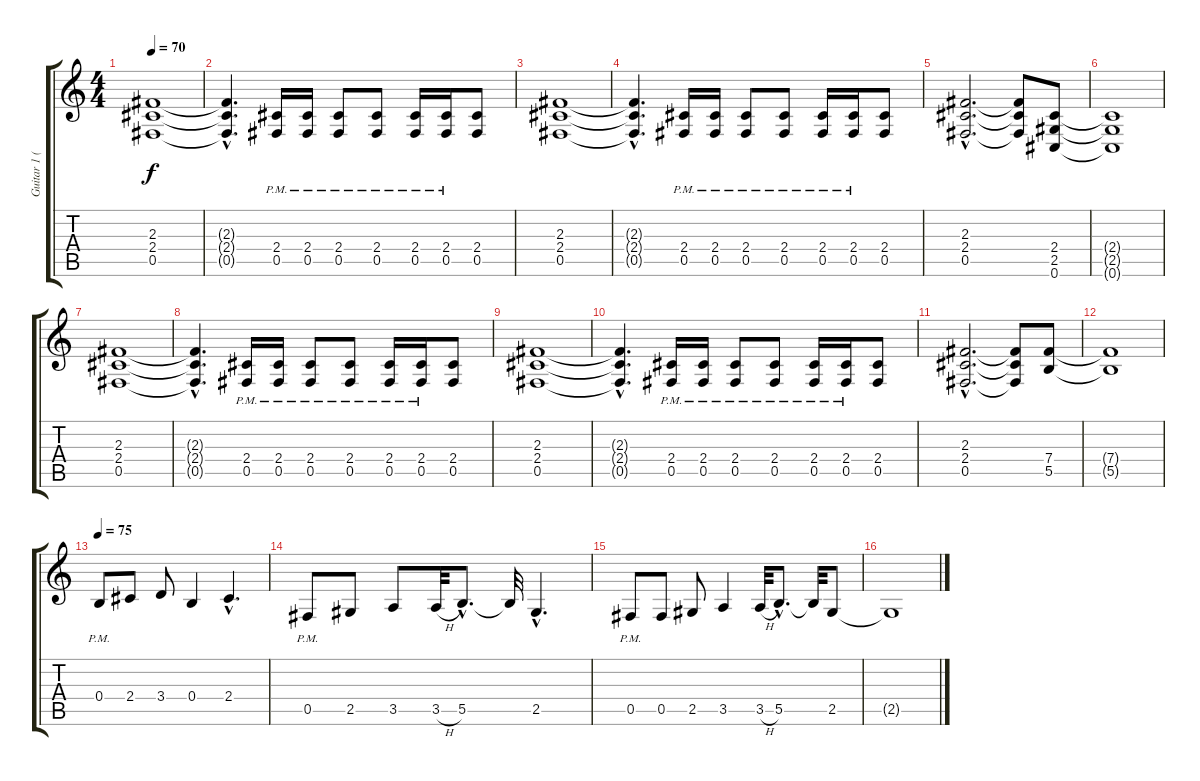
\track ("Guitar 1 (Distortion)" "Guitar 1 (") {instrument distortionguitar}
\staff {score tabs}
\tuning (Db4 Ab3 E3 B2 Gb2 Db2) {hide}
\ts (4 4)
\tempo 70
\clef g2
\ks c
(2.3 2.4 0.5).1{dy f} |
(2.3{hac t} 2.4{hac t} 0.5{hac t}).4{d} (2.4{pm} 0.5{pm}).16 (2.4{pm} 0.5{pm}).16 (2.4{pm} 0.5{pm}).8 (2.4{pm} 0.5{pm}).8 (2.4{pm} 0.5{pm}).16 (2.4{pm} 0.5{pm}).16 (2.4 0.5).8 |
(2.3 2.4 0.5).1 |
(2.3{hac t} 2.4{hac t} 0.5{hac t}).4{d} (2.4{pm} 0.5{pm}).16 (2.4{pm} 0.5{pm}).16 (2.4{pm} 0.5{pm}).8 (2.4{pm} 0.5{pm}).8 (2.4{pm} 0.5{pm}).16 (2.4{pm} 0.5{pm}).16 (2.4 0.5).8 |
(2.3{hac} 2.4{hac} 0.5{hac}).2{d} (2.3{t} 2.4{t} 0.5{t}).8 (2.4 2.5 0.6).8 |
(2.4{t} 2.5{t} 0.6{t}).1 |
(2.3 2.4 0.5).1 |
(2.3{hac t} 2.4{hac t} 0.5{hac t}).4{d} (2.4{pm} 0.5{pm}).16 (2.4{pm} 0.5{pm}).16 (2.4{pm} 0.5{pm}).8 (2.4{pm} 0.5{pm}).8 (2.4{pm} 0.5{pm}).16 (2.4{pm} 0.5{pm}).16 (2.4 0.5).8 |
(2.3 2.4 0.5).1 |
(2.3{hac t} 2.4{hac t} 0.5{hac t}).4{d} (2.4{pm} 0.5{pm}).16 (2.4{pm} 0.5{pm}).16 (2.4{pm} 0.5{pm}).8 (2.4{pm} 0.5{pm}).8 (2.4{pm} 0.5{pm}).16 (2.4{pm} 0.5{pm}).16 (2.4 0.5).8 |
(2.3{hac} 2.4{hac} 0.5{hac}).2{d} (2.3{t} 2.4{t} 0.5{t}).8 (7.4 5.5).8 |
(7.4{t} 5.5{t}).1 |
\tempo 75
0.4{pm}.8 2.4.8 3.4.8 0.4.4 2.4{hac}.4{d} |
0.5{pm}.8 2.5.8 3.5.8 3.5{h}.32 5.5{hac}.8{d} 5.5{t}.32 2.5{hac}.4{d} |
0.5{pm}.8 0.5.8 2.5.8 3.5.4 3.5{h}.32 5.5{hac}.8{d} 5.5{t}.32 2.5.8 |
2.5{t}.1
